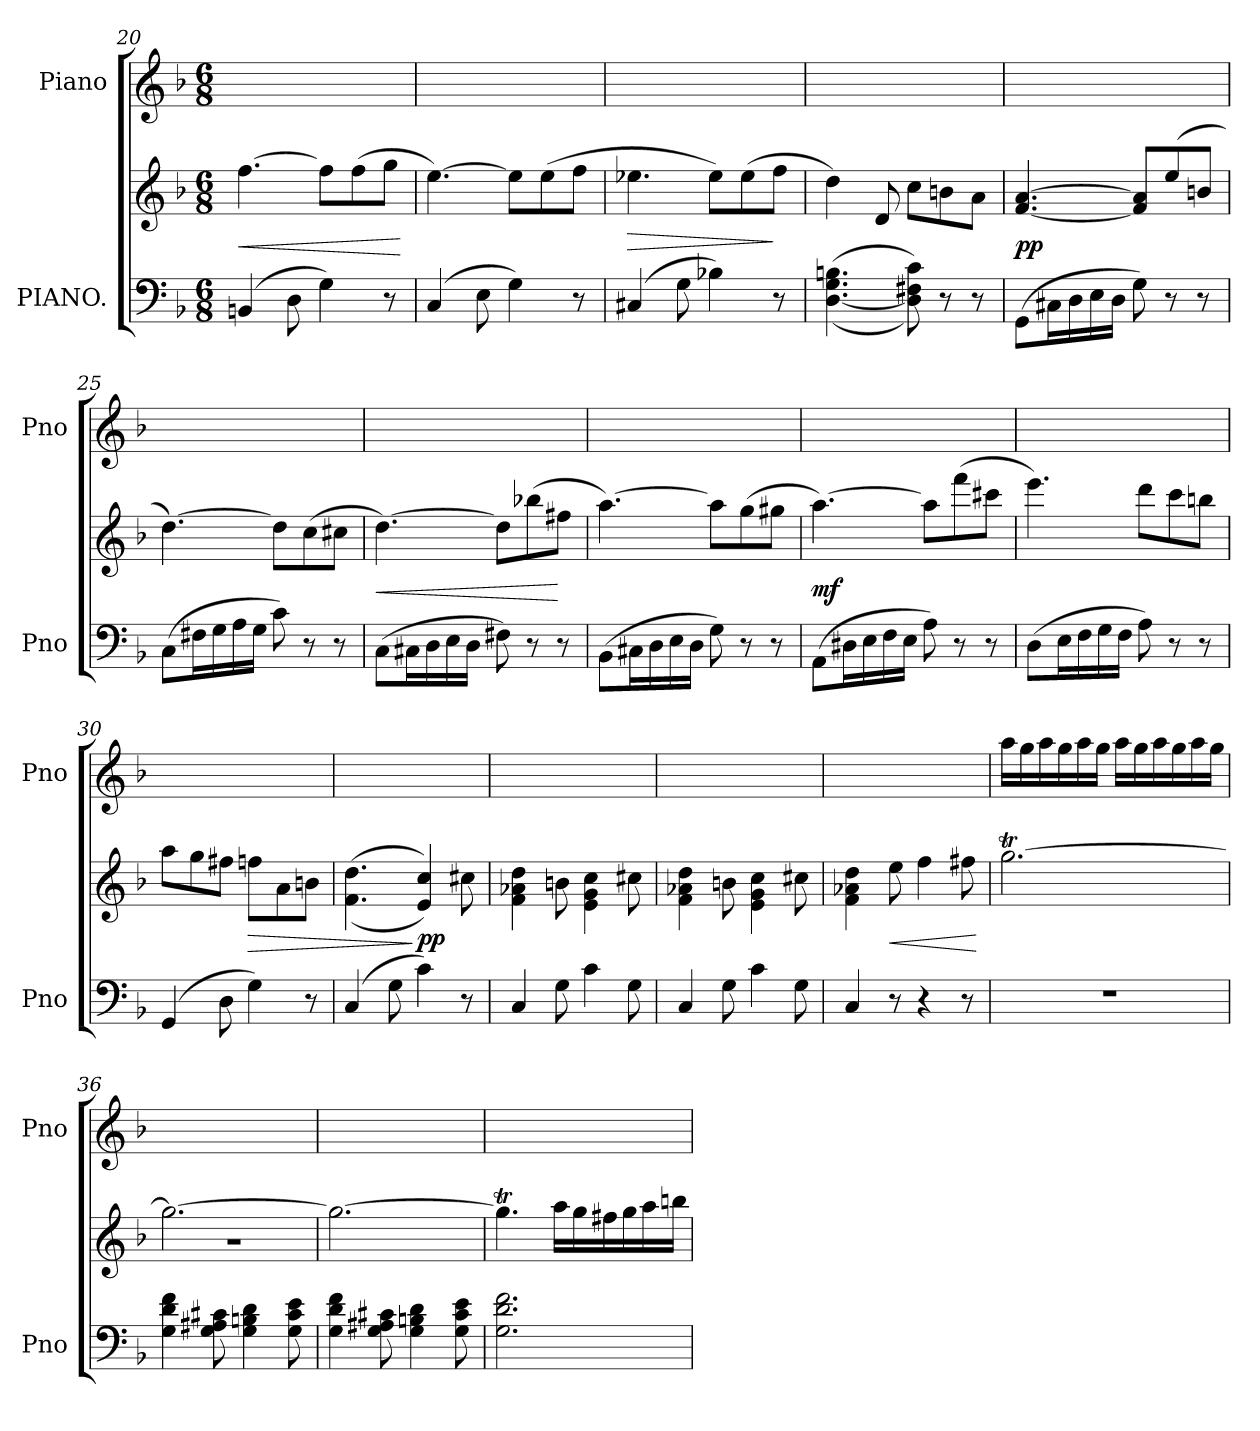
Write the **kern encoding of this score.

**kern	**kern	**dynam	**kern
*part2	*part2	*part2	*part1
*staff3	*staff2	*staff2/3	*staff1
*I"PIANO.	*	*	*I"Piano
*I'Pno	*	*	*I'Pno
*clefF4	*clefG2	*	*clefG2
*k[b-]	*k[b-]	*	*k[b-]
*F:	*F:	*	*F:
*M6/8	*M6/8	*	*M6/8
=20	=20	=20	=20
(4BBn/	[4.ff\	<	2.ryy
8D\	.	.	.
4G\)	8ff\L]	.	.
.	(8ff\	.	.
8r	8gg\J	.	.
.	.	[	.
=21	=21	=21	=21
(4C/	[4.ee\)	.	2.ryy
8E\	.	.	.
4G\)	8ee\L]	.	.
.	(8ee\	.	.
8r	8ff\J	.	.
=22	=22	=22	=22
(4C#X/	4.ee-X\	>	2.ryy
8G\	.	.	.
4B-X\)	8ee-\L)	.	.
.	(8ee-\	.	.
8r	8ff\J	]	.
=23	=23	=23	=23
(>(>[4.D\ 4.G\ 4.Bn\	4dd\)	.	2.ryy
.	8d/	.	.
8D]\ 8F#X\ 8c\))	8cc\L	.	.
8r	8bn\	.	.
8r	8a\J	.	.
=24	=24	=24	=24
(8GG\L	[4.f/ [4.a/	pp	2.ryy
16C#X\L	.	.	.
16D\	.	.	.
16E\	.	.	.
16D\JJ	.	.	.
8G\)	8f]/ 8a]/L	.	.
8r	(<8ee/	.	.
8r	8bn/J	.	.
=25	=25	=25	=25
(8C\L	[4.dd\)	.	2.ryy
16F#X\L	.	.	.
16G\	.	.	.
16A\	.	.	.
16G\JJ	.	.	.
8c\)	8dd\L]	.	.
8r	(8cc\	.	.
8r	8cc#X\J	.	.
=26	=26	=26	=26
(8C\L	[4.dd\)	<	2.ryy
16C#X\L	.	.	.
16D\	.	.	.
16E\	.	.	.
16D\JJ	.	.	.
8F#X\)	8dd\L]	.	.
8r	(8bb-X\	.	.
8r	8ff#X\J	[	.
=27	=27	=27	=27
(8BB-\L	[4.aa\)	.	2.ryy
16C#X\L	.	.	.
16D\	.	.	.
16E\	.	.	.
16D\JJ	.	.	.
8G\)	8aa\L]	.	.
8r	(8gg\	.	.
8r	8gg#X\J	.	.
=28	=28	=28	=28
(8AA\L	[4.aa\)	mf	2.ryy
16D#X\L	.	.	.
16E\	.	.	.
16F\	.	.	.
16E\JJ	.	.	.
8A\)	8aa\L]	.	.
8r	(8fff\	.	.
8r	8ccc#X\J	.	.
=29	=29	=29	=29
(8D\L	4.eee\)	.	2.ryy
16E\L	.	.	.
16F\	.	.	.
16G\	.	.	.
16F\JJ	.	.	.
8A\)	8ddd\L	.	.
8r	8ccc\	.	.
8r	8bbn\J	.	.
=30	=30	=30	=30
(4GG/	8aa\L	.	2.ryy
.	8gg\	.	.
8D\	8ff#X\J	.	.
4G\)	8ffn\L	>	.
.	8a\	.	.
8r	8bn\J	.	.
=31	=31	=31	=31
(4C/	(<(>4.f\ 4.dd\	.	2.ryy
8G\	.	.	.
4c\)	4e/ 4cc/))	] pp	.
8r	8cc#X\	.	.
=32	=32	=32	=32
4C/	4f\ 4a-X\ 4dd\	.	2.ryy
8G\	8bn\	.	.
4c\	4e\ 4g\ 4cc\	.	.
8G\	8cc#X\	.	.
=33	=33	=33	=33
4C/	4f\ 4a-X\ 4dd\	.	2.ryy
8G\	8bn\	.	.
4c\	4e\ 4g\ 4cc\	.	.
8G\	8cc#X\	.	.
=34	=34	=34	=34
4C/	4f\ 4a-X\ 4dd\	.	2.ryy
8r	8ee\	<	.
4r	4ff\	.	.
8r	8ff#X\	.	.
.	.	[	.
=35	=35	=35	=35
2.r	[2.ggT\	.	16aa\LL
.	.	.	16gg\
.	.	.	16aa\
.	.	.	16gg\
.	.	.	16aa\
.	.	.	16gg\JJ
.	.	.	16aa\LL
.	.	.	16gg\
.	.	.	16aa\
.	.	.	16gg\
.	.	.	16aa\
.	.	.	16gg\JJ
=36	=36	=36	=36
*	*^	*	*
4G\ 4d\ 4f\	2.gg\_	2.r	.	2.ryy
8G\ 8A#X\ 8c#X\	.	.	.	.
4G\ 4Bn\ 4d\	.	.	.	.
8G\ 8c#\ 8e\	.	.	.	.
*	*v	*v	*	*
=37	=37	=37	=37
4G\ 4d\ 4f\	2.ggTTT\_	.	2.ryy
8G\ 8A#X\ 8c#X\	.	.	.
4G\ 4Bn\ 4d\	.	.	.
8G\ 8c#\ 8e\	.	.	.
=38	=38	=38	=38
2.G\ 2.d\ 2.f\	4.ggT\]	.	2.ryy
.	16aa\LL	.	.
.	16gg\	.	.
.	16ff#X\	.	.
.	16gg\	.	.
.	16aa\	.	.
.	16bbn\JJ	.	.
=	=	=	=
*-	*-	*-	*-
